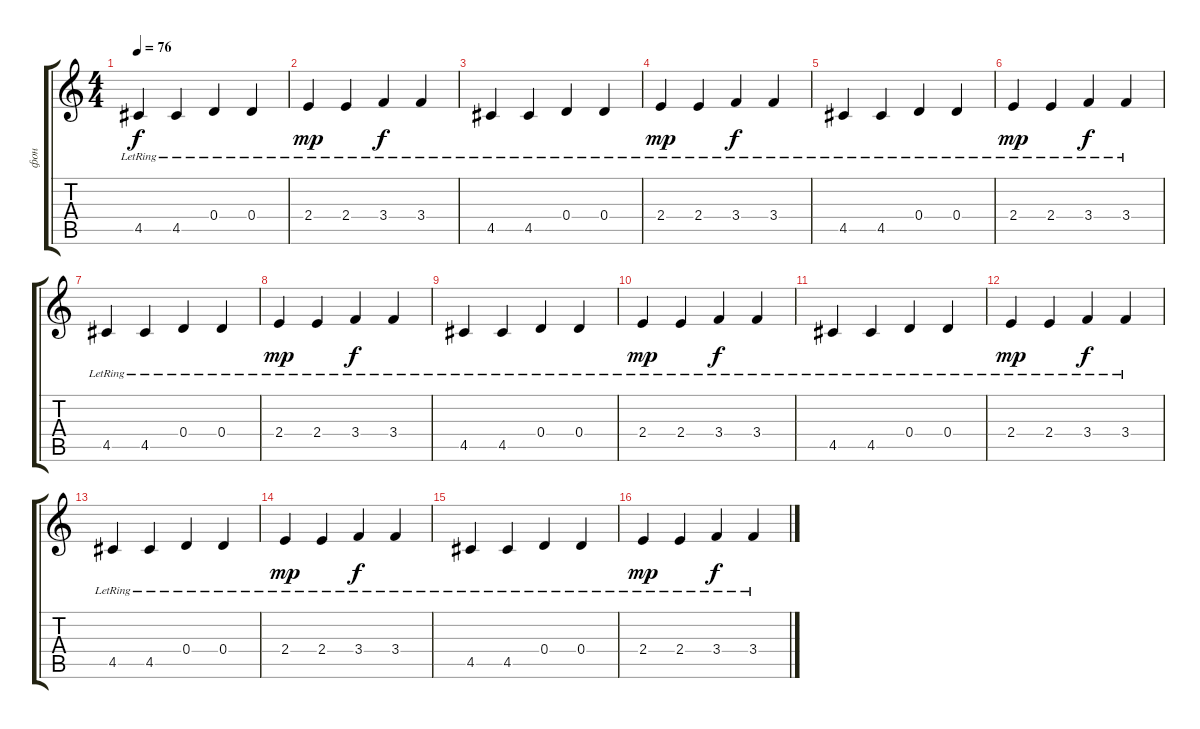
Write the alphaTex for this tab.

\track ("фон" "фон") {instrument electricguitarjazz}
\staff {score tabs}
\tuning (E4 B3 G3 D3 A2 E2) {hide}
\ts (4 4)
\tempo 76
\clef g2
\ks c
4.5{lr}.4{dy f} 4.5{lr}.4 0.4{lr}.4 0.4{lr}.4 |
2.4{lr}.4{dy mp} 2.4{lr}.4 3.4{lr}.4{dy f} 3.4{lr}.4 |
4.5{lr}.4 4.5{lr}.4 0.4{lr}.4 0.4{lr}.4 |
2.4{lr}.4{dy mp} 2.4{lr}.4 3.4{lr}.4{dy f} 3.4{lr}.4 |
4.5{lr}.4 4.5{lr}.4 0.4{lr}.4 0.4{lr}.4 |
2.4{lr}.4{dy mp} 2.4{lr}.4 3.4{lr}.4{dy f} 3.4{lr}.4 |
4.5{lr}.4 4.5{lr}.4 0.4{lr}.4 0.4{lr}.4 |
2.4{lr}.4{dy mp} 2.4{lr}.4 3.4{lr}.4{dy f} 3.4{lr}.4 |
4.5{lr}.4 4.5{lr}.4 0.4{lr}.4 0.4{lr}.4 |
2.4{lr}.4{dy mp} 2.4{lr}.4 3.4{lr}.4{dy f} 3.4{lr}.4 |
4.5{lr}.4 4.5{lr}.4 0.4{lr}.4 0.4{lr}.4 |
2.4{lr}.4{dy mp} 2.4{lr}.4 3.4{lr}.4{dy f} 3.4{lr}.4 |
4.5{lr}.4 4.5{lr}.4 0.4{lr}.4 0.4{lr}.4 |
2.4{lr}.4{dy mp} 2.4{lr}.4 3.4{lr}.4{dy f} 3.4{lr}.4 |
4.5{lr}.4 4.5{lr}.4 0.4{lr}.4 0.4{lr}.4 |
2.4{lr}.4{dy mp} 2.4{lr}.4 3.4{lr}.4{dy f} 3.4{lr}.4
